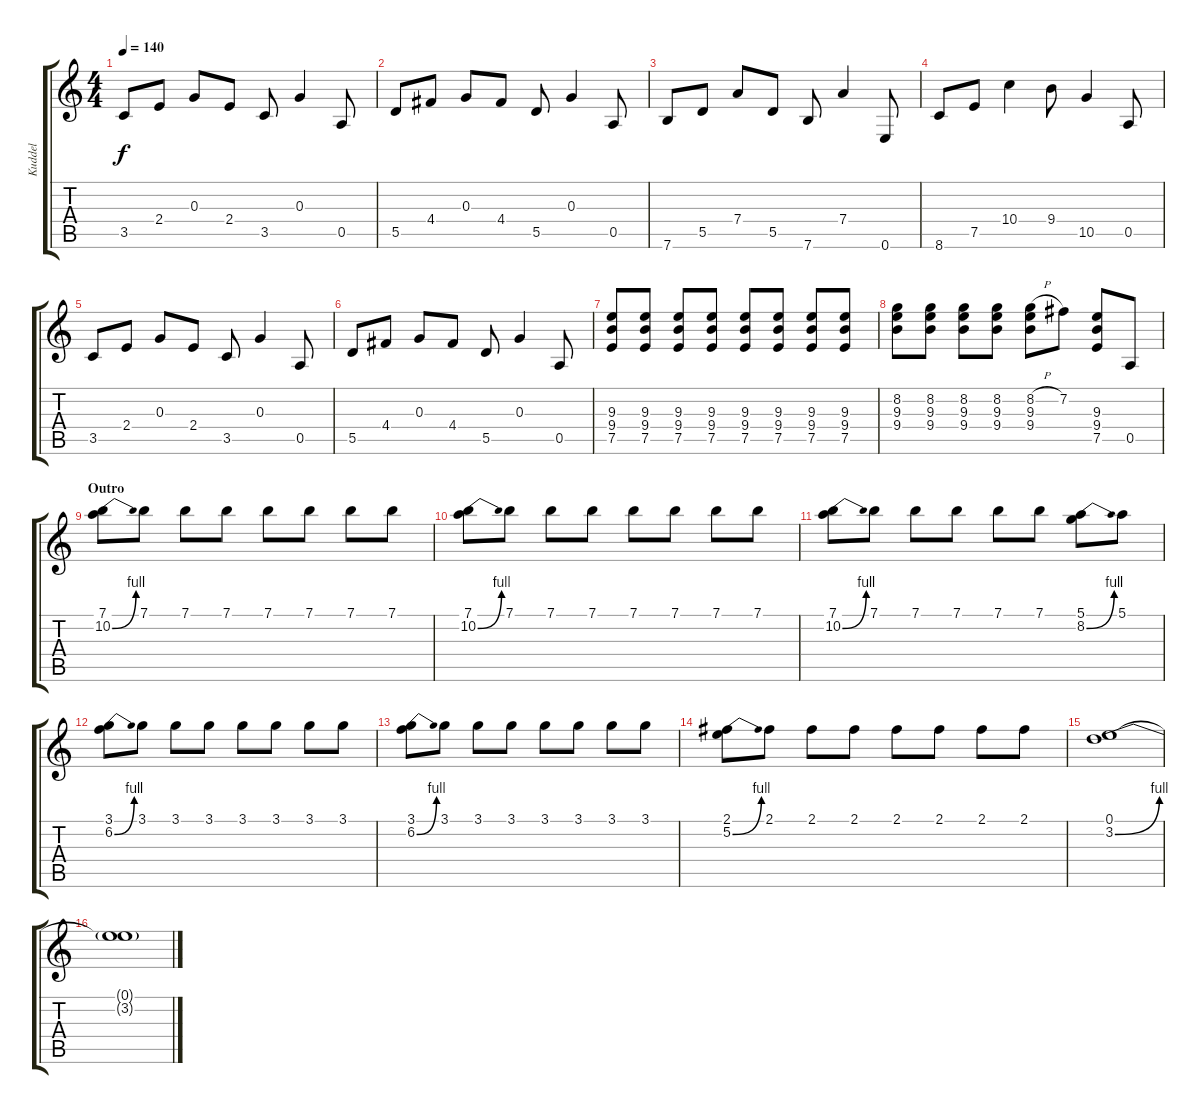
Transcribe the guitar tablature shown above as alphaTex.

\track ("Kuddel" "Kuddel") {instrument electricguitarclean}
\staff {score tabs}
\tuning (E4 B3 G3 D3 A2 E2) {hide}
\ts (4 4)
\tempo 140
\clef g2
\ks c
3.5.8{dy f} 2.4.8 0.3.8 2.4.8 3.5.8 0.3.4 0.5.8 |
5.5.8 4.4.8 0.3.8 4.4.8 5.5.8 0.3.4 0.5.8 |
7.6.8 5.5.8 7.4.8 5.5.8 7.6.8 7.4.4 0.6.8 |
8.6.8 7.5.8 10.4.4 9.4.8 10.5.4 0.5.8 |
3.5.8 2.4.8 0.3.8 2.4.8 3.5.8 0.3.4 0.5.8 |
5.5.8 4.4.8 0.3.8 4.4.8 5.5.8 0.3.4 0.5.8 |
(9.3 9.4 7.5).8 (9.3 9.4 7.5).8 (9.3 9.4 7.5).8 (9.3 9.4 7.5).8 (9.3 9.4 7.5).8 (9.3 9.4 7.5).8 (9.3 9.4 7.5).8 (9.3 9.4 7.5).8 |
(8.2 9.3 9.4).8 (8.2 9.3 9.4).8 (8.2 9.3 9.4).8 (8.2 9.3 9.4).8 (8.2{h} 9.3 9.4).8 7.2.8 (9.3 9.4 7.5).8 0.5.8 |
\section ("" "Outro")
(7.1 10.2{be (bend 0 0 60 4)}).8 7.1.8 7.1.8 7.1.8 7.1.8 7.1.8 7.1.8 7.1.8 |
(7.1 10.2{be (bend 0 0 60 4)}).8 7.1.8 7.1.8 7.1.8 7.1.8 7.1.8 7.1.8 7.1.8 |
(7.1 10.2{be (bend 0 0 60 4)}).8 7.1.8 7.1.8 7.1.8 7.1.8 7.1.8 (5.1 8.2{be (bend 0 0 60 4)}).8 5.1.8 |
(3.1 6.2{be (bend 0 0 60 4)}).8 3.1.8 3.1.8 3.1.8 3.1.8 3.1.8 3.1.8 3.1.8 |
(3.1 6.2{be (bend 0 0 60 4)}).8 3.1.8 3.1.8 3.1.8 3.1.8 3.1.8 3.1.8 3.1.8 |
(2.1 5.2{be (bend 0 0 60 4)}).8 2.1.8 2.1.8 2.1.8 2.1.8 2.1.8 2.1.8 2.1.8 |
(0.1 3.2{be (bend 0 0 60 4)}).1 |
(0.1{t} 3.2{t}).1
